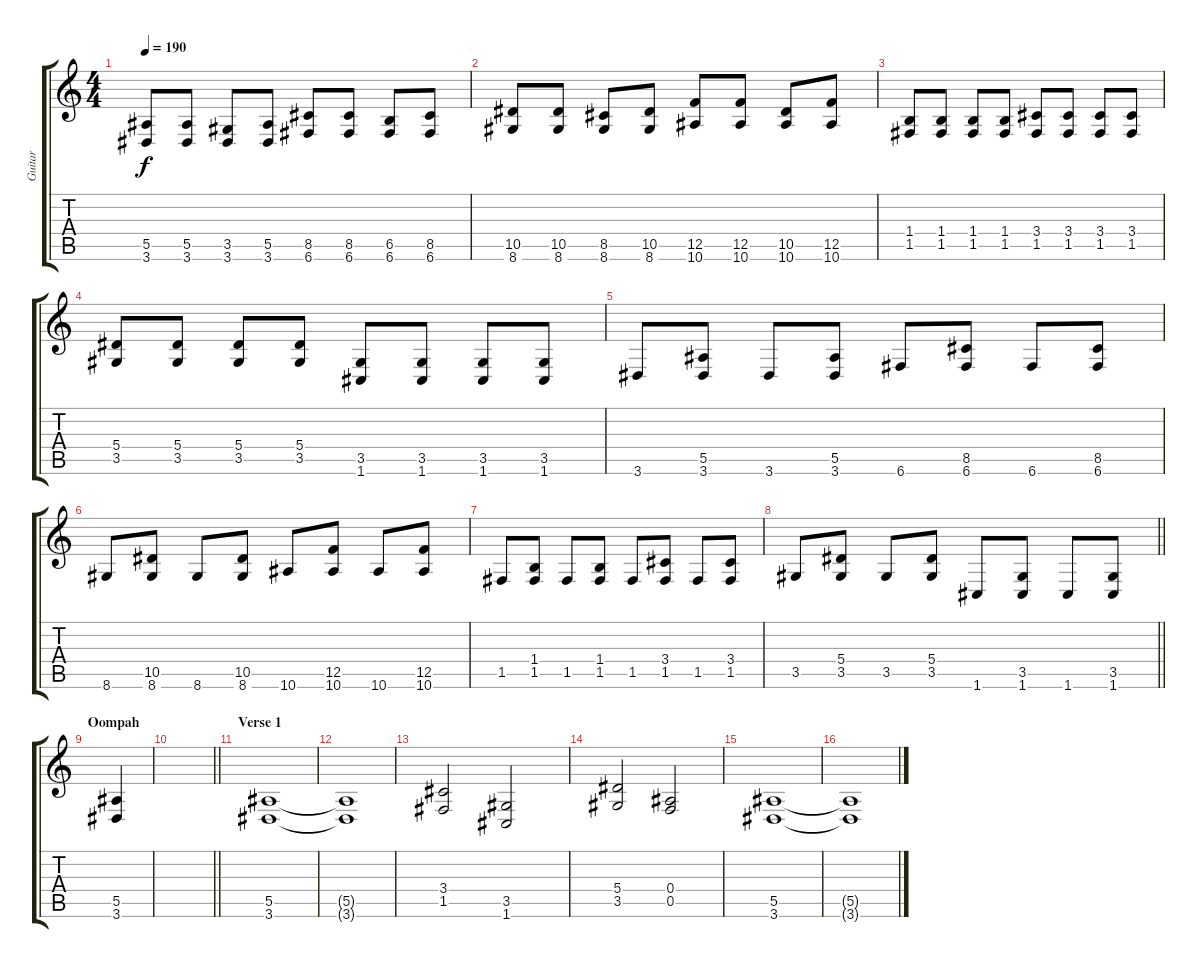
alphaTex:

\track ("Guitar" "Guitar") {instrument distortionguitar}
\staff {score tabs}
\tuning (C4 G3 Eb3 Bb2 F2 C2) {hide}
\ts (4 4)
\tempo 190
\clef g2
\ks c
(5.5 3.6).8{dy f} (5.5 3.6).8 (3.5 3.6).8 (5.5 3.6).8 (8.5 6.6).8 (8.5 6.6).8 (6.5 6.6).8 (8.5 6.6).8 |
(10.5 8.6).8 (10.5 8.6).8 (8.5 8.6).8 (10.5 8.6).8 (12.5 10.6).8 (12.5 10.6).8 (10.5 10.6).8 (12.5 10.6).8 |
(1.4 1.5).8 (1.4 1.5).8 (1.4 1.5).8 (1.4 1.5).8 (3.4 1.5).8 (3.4 1.5).8 (3.4 1.5).8 (3.4 1.5).8 |
(5.4 3.5).8 (5.4 3.5).8 (5.4 3.5).8 (5.4 3.5).8 (3.5 1.6).8 (3.5 1.6).8 (3.5 1.6).8 (3.5 1.6).8 |
3.6.8 (5.5 3.6).8 3.6.8 (5.5 3.6).8 6.6.8 (8.5 6.6).8 6.6.8 (8.5 6.6).8 |
8.6.8 (10.5 8.6).8 8.6.8 (10.5 8.6).8 10.6.8 (12.5 10.6).8 10.6.8 (12.5 10.6).8 |
1.5.8 (1.4 1.5).8 1.5.8 (1.4 1.5).8 1.5.8 (3.4 1.5).8 1.5.8 (3.4 1.5).8 |
\barLineRight lightlight
3.5.8 (5.4 3.5).8 3.5.8 (5.4 3.5).8 1.6.8 (3.5 1.6).8 1.6.8 (3.5 1.6).8 |
\section ("" "Oompah")
(5.5 3.6).4 |
\barLineRight lightlight
|
\section ("" "Verse 1")
(5.5 3.6).1 |
(5.5{t} 3.6{t}).1 |
(3.4 1.5).2 (3.5 1.6).2 |
(5.4 3.5).2 (0.4 0.5).2 |
(5.5 3.6).1 |
(5.5{t} 3.6{t}).1
